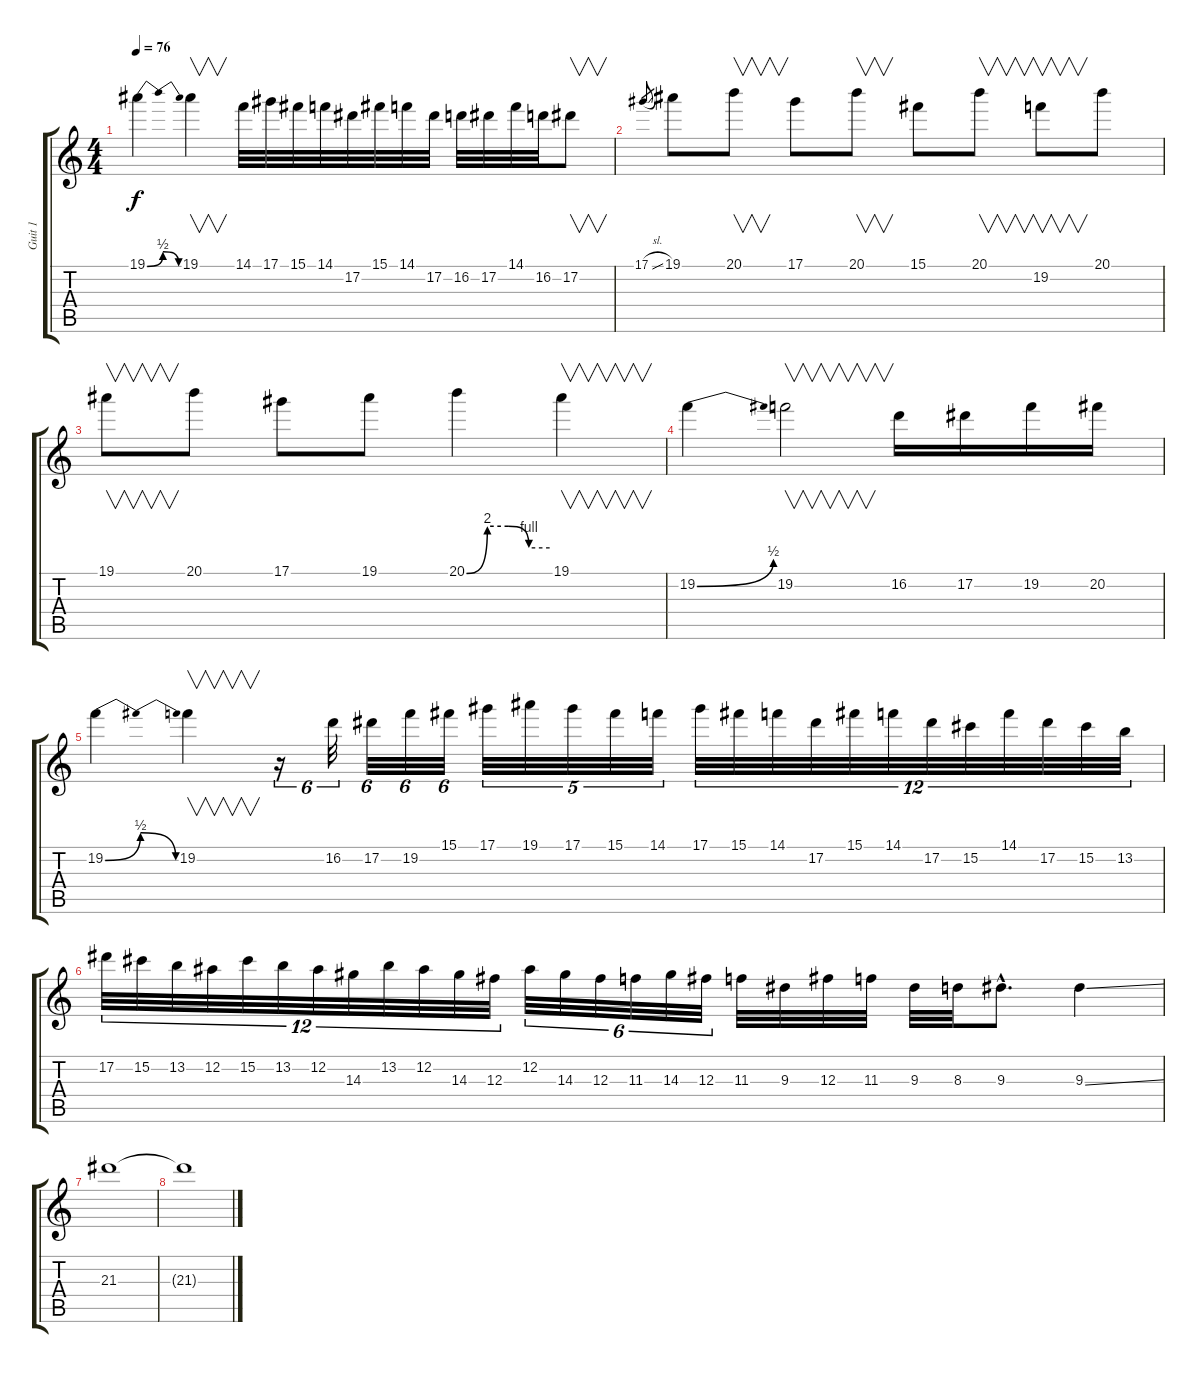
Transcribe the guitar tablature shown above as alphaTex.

\track ("Guit 1" "Guit 1") {instrument distortionguitar}
\staff {score tabs}
\tuning (Eb4 Bb3 Gb3 Db3 Ab2 Eb2) {hide}
\ts (4 4)
\tempo 76
\clef g2
\ks c
19.1{be (bendrelease 0 0 15 2 30 2 60 0)}.4{dy f} 19.1.4{v} 14.1.32 17.1.32 15.1.32 14.1.32 17.2.32 15.1.32 14.1.32 17.2.32 16.2.32 17.2.32 14.1.32 16.2.32 17.2.8{v} |
17.1{sl}.8{gr} 19.1.8 20.1.8{v} 17.1.8 20.1.8{v} 15.1.8 20.1.8{v} 19.2.8{v} 20.1.8 |
19.1.8{v} 20.1.8 17.1.8 19.1.8 20.1{be (custom 0 0 15 8 30 8 45 4 60 4)}.4 19.1.4{v} |
19.2{be (bend 0 0 60 2)}.4 19.2.2{v} 16.2.16 17.2.16 19.2.16 20.2.16 |
19.2{be (bendrelease 0 0 5 2 30 2 60 0)}.4 19.2.4{v} r.16{tu (6 4)} 16.2.32{tu (6 4)} 17.2.32{tu (6 4)} 19.2.32{tu (6 4)} 15.1.32{tu (6 4)} 17.1.32{tu (5 4)} 19.1.32{tu (5 4)} 17.1.32{tu (5 4)} 15.1.32{tu (5 4)} 14.1.32{tu (5 4)} 17.1.32{tu (12 8)} 15.1.32{tu (12 8)} 14.1.32{tu (12 8)} 17.2.32{tu (12 8)} 15.1.32{tu (12 8)} 14.1.32{tu (12 8)} 17.2.32{tu (12 8)} 15.2.32{tu (12 8)} 14.1.32{tu (12 8)} 17.2.32{tu (12 8)} 15.2.32{tu (12 8)} 13.2.32{tu (12 8)} |
17.2.32{tu (12 8)} 15.2.32{tu (12 8)} 13.2.32{tu (12 8)} 12.2.32{tu (12 8)} 15.2.32{tu (12 8)} 13.2.32{tu (12 8)} 12.2.32{tu (12 8)} 14.3.32{tu (12 8)} 13.2.32{tu (12 8)} 12.2.32{tu (12 8)} 14.3.32{tu (12 8)} 12.3.32{tu (12 8)} 12.2.32{tu (6 4)} 14.3.32{tu (6 4)} 12.3.32{tu (6 4)} 11.3.32{tu (6 4)} 14.3.32{tu (6 4)} 12.3.32{tu (6 4)} 11.3.32 9.3.32 12.3.32 11.3.32 9.3.32 8.3.32 9.3{hac}.8{d} 9.3{ss}.4 |
21.3.1 |
21.3{t}.1
